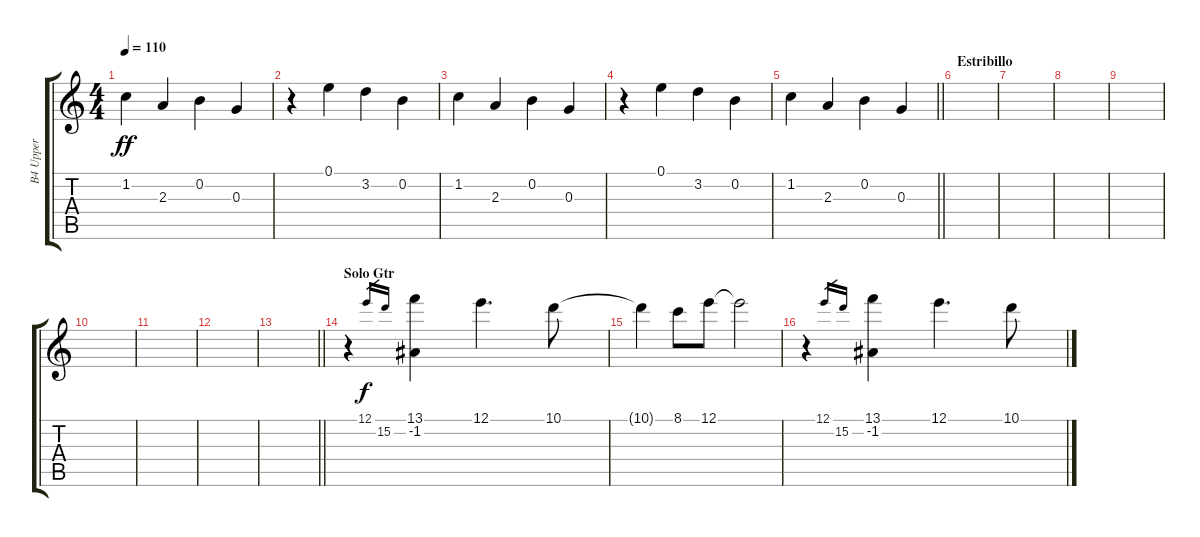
\track ("B4 Upper" "B4 Upper") {instrument rockorgan}
\staff {score tabs}
\tuning (E5 B4 G4 D4 A3 E3) {hide}
\ts (4 4)
\tempo 110
\clef g2
\ks c
1.2.4{dy ff} 2.3.4 0.2.4 0.3.4 |
r.4 0.1.4 3.2.4 0.2.4 |
1.2.4 2.3.4 0.2.4 0.3.4 |
r.4 0.1.4 3.2.4 0.2.4 |
\barLineRight lightlight
1.2.4 2.3.4 0.2.4 0.3.4 |
\section ("" "Estribillo")
|
|
|
|
|
|
|
\barLineRight lightlight
|
\section ("" "Solo Gtr")
r.4 12.1.16{gr dy f} 15.2.16{gr} (13.1 -1.2).4 12.1.4{d} 10.1.8 |
10.1{t}.4 8.1.8 12.1.8 12.1{t}.2 |
r.4 12.1.16{gr} 15.2.16{gr} (13.1 -1.2).4 12.1.4{d} 10.1.8
